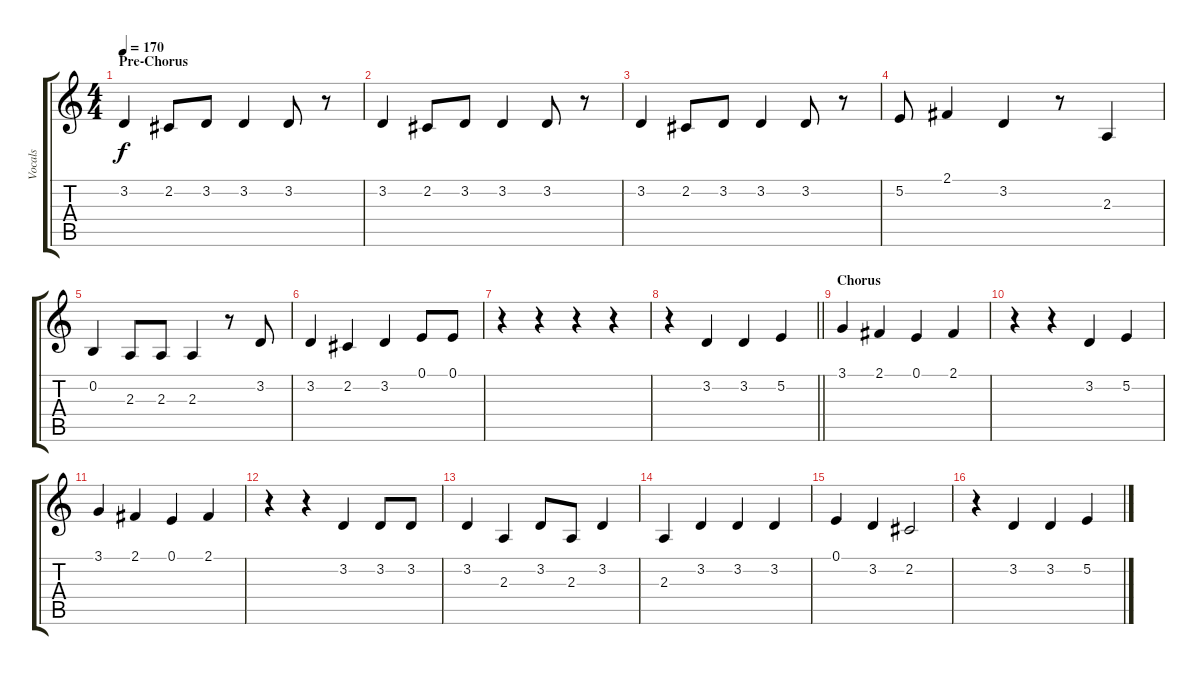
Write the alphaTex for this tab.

\track ("Vocals" "Vocals") {instrument clarinet}
\staff {score tabs}
\tuning (E4 B3 G3 D3 A2 E2) {hide}
\ts (4 4)
\section ("" "Pre-Chorus")
\tempo 170
\clef g2
\ks c
3.2.4{dy f} 2.2.8 3.2.8 3.2.4 3.2.8 r.8 |
3.2.4 2.2.8 3.2.8 3.2.4 3.2.8 r.8 |
3.2.4 2.2.8 3.2.8 3.2.4 3.2.8 r.8 |
5.2.8 2.1.4 3.2.4 r.8 2.3.4 |
0.2.4 2.3.8 2.3.8 2.3.4 r.8 3.2.8 |
3.2.4 2.2.4 3.2.4 0.1.8 0.1.8 |
r.4 r.4 r.4 r.4 |
\barLineRight lightlight
r.4 3.2.4 3.2.4 5.2.4 |
\section ("" "Chorus")
3.1.4 2.1.4 0.1.4 2.1.4 |
r.4 r.4 3.2.4 5.2.4 |
3.1.4 2.1.4 0.1.4 2.1.4 |
r.4 r.4 3.2.4 3.2.8 3.2.8 |
3.2.4 2.3.4 3.2.8 2.3.8 3.2.4 |
2.3.4 3.2.4 3.2.4 3.2.4 |
0.1.4 3.2.4 2.2.2 |
r.4 3.2.4 3.2.4 5.2.4
